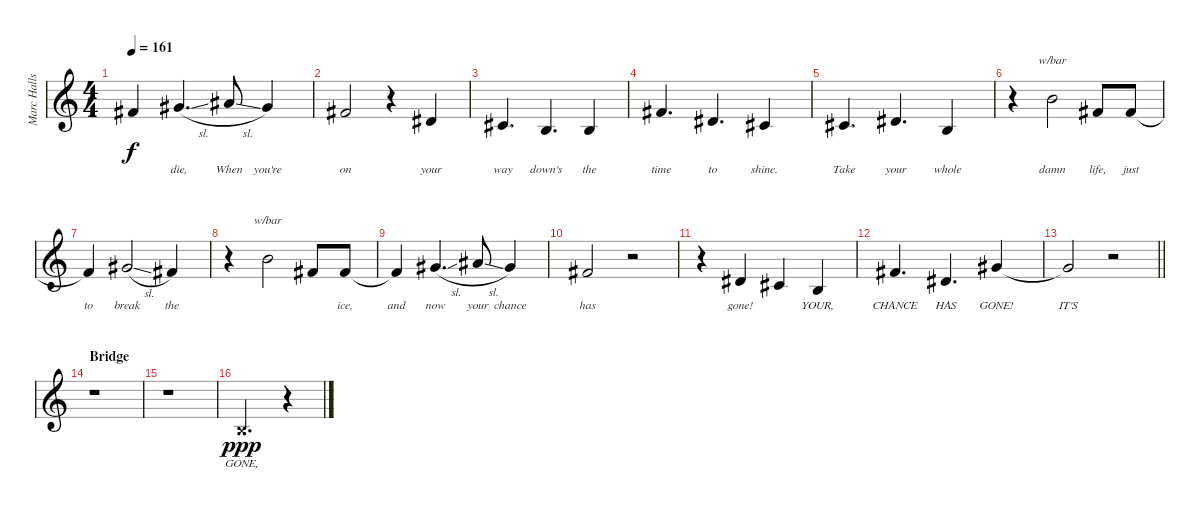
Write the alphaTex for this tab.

\track ("Marc Halls (Vocals)" "Marc Halls") {mute instrument lead2sawtooth}
\staff {score}
\tuning (E4 B3 G3 D3 A2 E2) {hide}
\ts (4 4)
\tempo 161
\clef g2
\ks c
7.2{t}.4{lyrics (0 " ") lyrics (1 "") lyrics (2 "") lyrics (3 "") lyrics (4 "") dy f} 9.2{sl}.4{d lyrics (0 "die,") lyrics (1 "") lyrics (2 "") lyrics (3 "") lyrics (4 "")} 11.2{sl}.8{lyrics (0 "When") lyrics (1 "") lyrics (2 "") lyrics (3 "") lyrics (4 "")} 9.2.4{lyrics (0 "you're") lyrics (1 "") lyrics (2 "") lyrics (3 "") lyrics (4 "")} |
7.2.2{lyrics (0 "on") lyrics (1 "") lyrics (2 "") lyrics (3 "") lyrics (4 "")} r.4 8.3.4{lyrics (0 "your") lyrics (1 "") lyrics (2 "") lyrics (3 "") lyrics (4 "")} |
6.3.4{d lyrics (0 "way") lyrics (1 "") lyrics (2 "") lyrics (3 "") lyrics (4 "")} 9.4.4{d lyrics (0 "down's") lyrics (1 "") lyrics (2 "") lyrics (3 "") lyrics (4 "")} 9.4.4{lyrics (0 "the") lyrics (1 "") lyrics (2 "") lyrics (3 "") lyrics (4 "")} |
7.2.4{d lyrics (0 "time") lyrics (1 "") lyrics (2 "") lyrics (3 "") lyrics (4 "")} 8.3.4{d lyrics (0 "to") lyrics (1 "") lyrics (2 "") lyrics (3 "") lyrics (4 "")} 6.3.4{lyrics (0 "shine.") lyrics (1 "") lyrics (2 "") lyrics (3 "") lyrics (4 "")} |
6.3.4{d lyrics (0 "Take") lyrics (1 "") lyrics (2 "") lyrics (3 "") lyrics (4 "")} 8.3.4{d lyrics (0 "your") lyrics (1 "") lyrics (2 "") lyrics (3 "") lyrics (4 "")} 9.4.4{lyrics (0 "whole") lyrics (1 "") lyrics (2 "") lyrics (3 "") lyrics (4 "")} |
r.4 7.1.2{tbe (custom default 0 0 15 0 23 -2 60 -2) lyrics (0 "damn") lyrics (1 "") lyrics (2 "") lyrics (3 "") lyrics (4 "")} 7.2.8{lyrics (0 "life,") lyrics (1 "") lyrics (2 "") lyrics (3 "") lyrics (4 "")} 7.2.8{lyrics (0 "just") lyrics (1 "") lyrics (2 "") lyrics (3 "") lyrics (4 "")} |
7.2{t}.4{lyrics (0 "to") lyrics (1 "") lyrics (2 "") lyrics (3 "") lyrics (4 "")} 9.2{sl}.2{lyrics (0 "break") lyrics (1 "") lyrics (2 "") lyrics (3 "") lyrics (4 "")} 7.2.4{lyrics (0 "the") lyrics (1 "") lyrics (2 "") lyrics (3 "") lyrics (4 "")} |
r.4 7.1.2{tbe (custom default 0 0 15 0 23 -2 60 -2) lyrics (0 " ") lyrics (1 "") lyrics (2 "") lyrics (3 "") lyrics (4 "")} 7.2.8{lyrics (0 " ") lyrics (1 "") lyrics (2 "") lyrics (3 "") lyrics (4 "")} 7.2.8{lyrics (0 "ice,") lyrics (1 "") lyrics (2 "") lyrics (3 "") lyrics (4 "")} |
7.2{t}.4{lyrics (0 "and") lyrics (1 "") lyrics (2 "") lyrics (3 "") lyrics (4 "")} 9.2{sl}.4{d lyrics (0 "now") lyrics (1 "") lyrics (2 "") lyrics (3 "") lyrics (4 "")} 11.2{sl}.8{lyrics (0 "your") lyrics (1 "") lyrics (2 "") lyrics (3 "") lyrics (4 "")} 9.2.4{lyrics (0 "chance") lyrics (1 "") lyrics (2 "") lyrics (3 "") lyrics (4 "")} |
7.2.2{lyrics (0 "has") lyrics (1 "") lyrics (2 "") lyrics (3 "") lyrics (4 "")} r.2 |
r.4 8.3.4{lyrics (0 "gone!") lyrics (1 "") lyrics (2 "") lyrics (3 "") lyrics (4 "")} 6.3.4{lyrics (0 "") lyrics (1 "") lyrics (2 "") lyrics (3 "") lyrics (4 "")} 9.4.4{lyrics (0 "YOUR,") lyrics (1 "") lyrics (2 "") lyrics (3 "") lyrics (4 "")} |
7.2.4{d lyrics (0 "CHANCE") lyrics (1 "") lyrics (2 "") lyrics (3 "") lyrics (4 "")} 4.2.4{d lyrics (0 "HAS") lyrics (1 "") lyrics (2 "") lyrics (3 "") lyrics (4 "")} 9.2.4{lyrics (0 "GONE!") lyrics (1 "") lyrics (2 "") lyrics (3 "") lyrics (4 "")} |
\barLineRight lightlight
9.2{t}.2{lyrics (0 "IT'S") lyrics (1 "") lyrics (2 "") lyrics (3 "") lyrics (4 "")} r.2 |
\section ("" "Bridge")
r.1 |
r.1 |
0.2{x}.2{d lyrics (0 "GONE,") lyrics (1 "") lyrics (2 "") lyrics (3 "") lyrics (4 "") dy ppp} r.4
